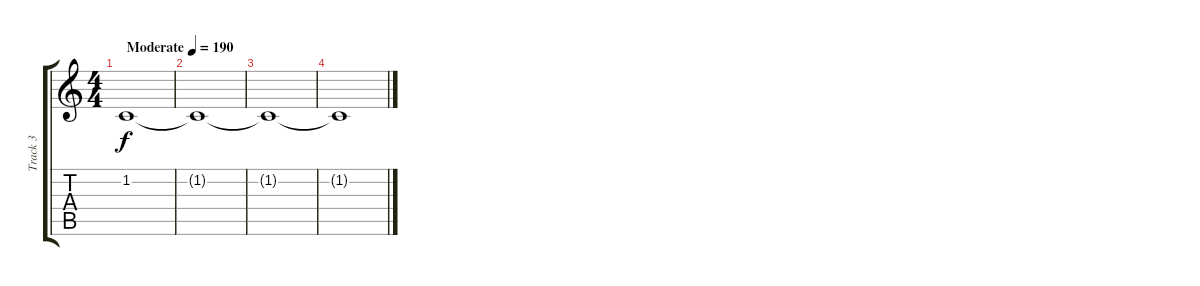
\track ("Track 3" "Track 3") {instrument tremolostrings}
\staff {score tabs}
\tuning (E4 B3 G3 D3 A2 E2) {hide}
\ts (4 4)
\tempo (190 "Moderate")
\clef g2
\ks c
1.2.1{dy f instrument tremolostrings} |
1.2{t}.1 |
1.2{t}.1 |
1.2{t}.1
